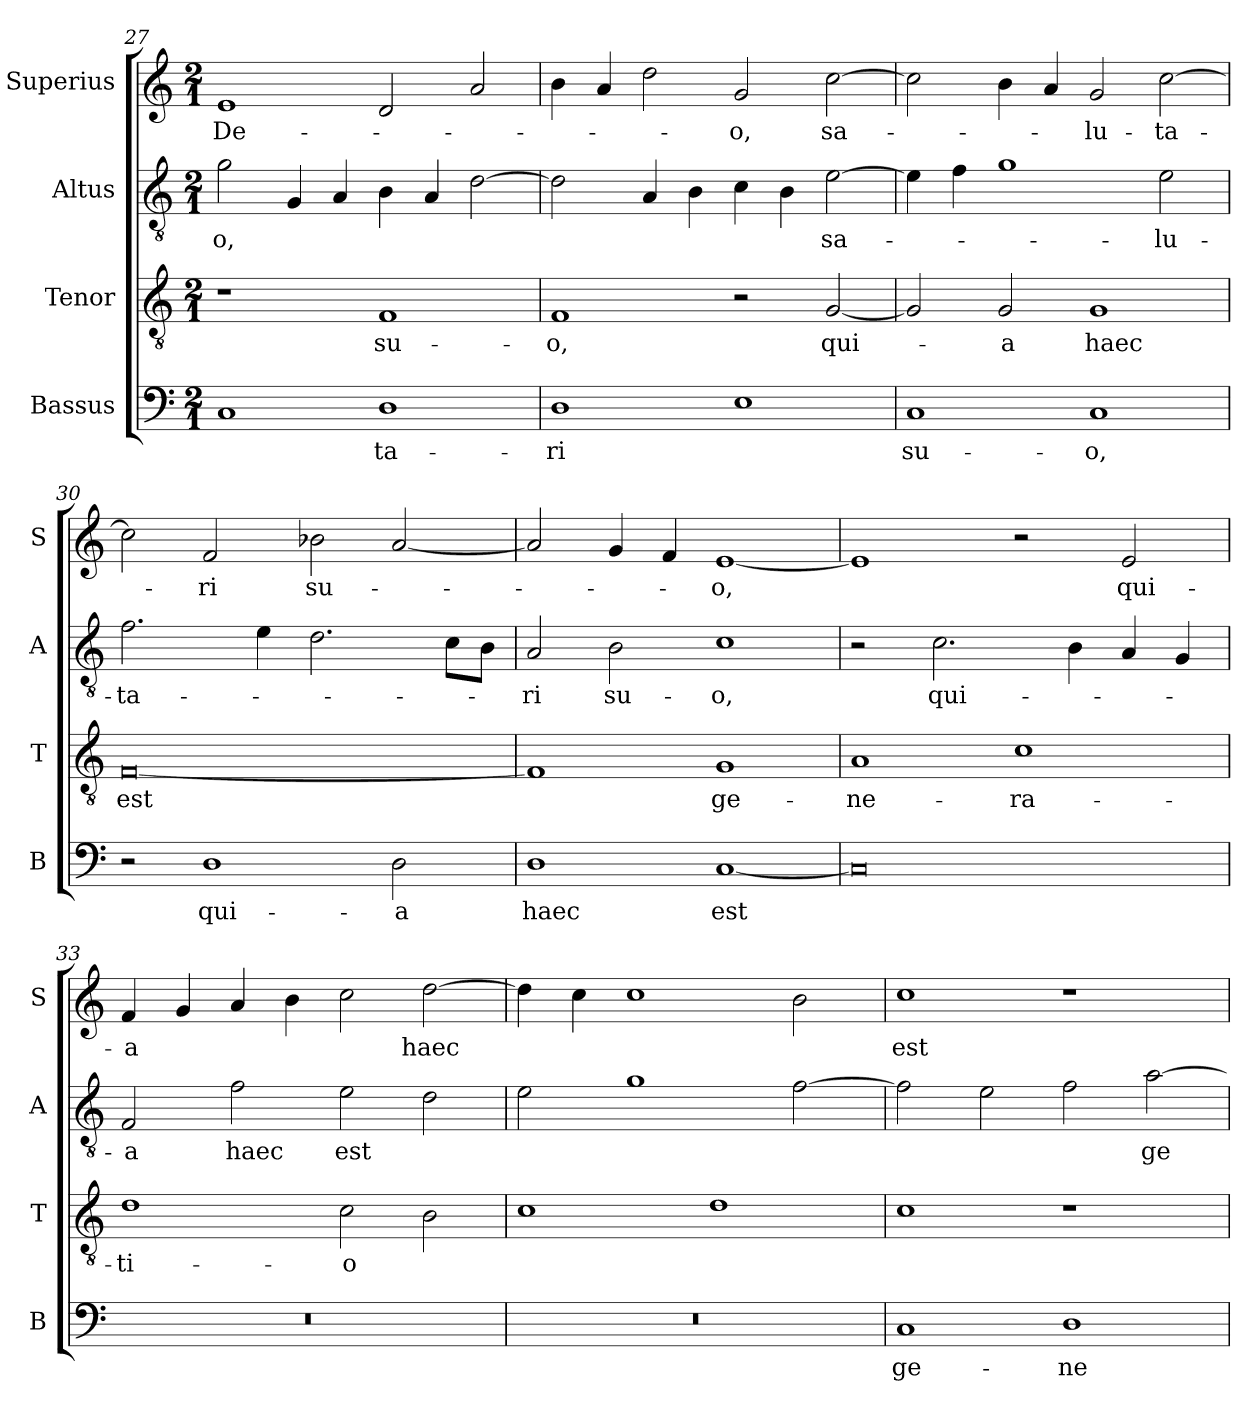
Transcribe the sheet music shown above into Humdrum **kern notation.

**kern	**text	**kern	**text	**kern	**text	**kern	**text
*part4	*part4	*part3	*part3	*part2	*part2	*part1	*part1
*staff4	*staff4	*staff3	*staff3	*staff2	*staff2	*staff1	*staff1
*I"Bassus	*	*I"Tenor	*	*I"Altus	*	*I"Superius	*
*I'B	*	*I'T	*	*I'A	*	*I'S	*
*clefF4	*	*clefGv2	*	*clefGv2	*	*clefG2	*
*k[]	*	*k[]	*	*k[]	*	*k[]	*
*M2/1	*	*M2/1	*	*M2/1	*	*M2/1	*
=27	=27	=27	=27	=27	=27	=27	=27
1C	.	1r	.	2g	-o,	1e	De-
.	.	.	.	4G	.	.	.
.	.	.	.	4A	.	.	.
1D	-ta-	1F	su-	4B	.	2d	.
.	.	.	.	4A	.	.	.
.	.	.	.	[2d	.	2a	.
=28	=28	=28	=28	=28	=28	=28	=28
1D	-ri	1F	-o,	2d]	.	4b	.
.	.	.	.	.	.	4a	.
.	.	.	.	4A	.	2dd	.
.	.	.	.	4B	.	.	.
1E	.	2r	.	4c	.	2g	-o,
.	.	.	.	4B	.	.	.
.	.	[2G	qui-	[2e	sa-	[2cc	sa-
=29	=29	=29	=29	=29	=29	=29	=29
1C	su-	2G]	.	4e]	.	2cc]	.
.	.	.	.	4f	.	.	.
.	.	2G	-a	1g	.	4b	.
.	.	.	.	.	.	4a	.
1C	-o,	1G	haec	.	.	2g	-lu-
.	.	.	.	2e	-lu-	[2cc	-ta-
=30	=30	=30	=30	=30	=30	=30	=30
2r	.	[0F	est	2.f	-ta-	2cc]	.
1D	qui-	.	.	.	.	2f	-ri
.	.	.	.	4e	.	.	.
.	.	.	.	2.d	.	2b-X	su-
2D	-a	.	.	.	.	[2a	.
.	.	.	.	8cL	.	.	.
.	.	.	.	8BJ	.	.	.
=31	=31	=31	=31	=31	=31	=31	=31
1D	haec	1F]	.	2A	-ri	2a]	.
.	.	.	.	2B	su-	4g	.
.	.	.	.	.	.	4f	.
[1C	est	1G	ge-	1c	-o,	[1e	-o,
=32	=32	=32	=32	=32	=32	=32	=32
0C]	.	1A	-ne-	2r	.	1e]	.
.	.	.	.	2.c	qui-	.	.
.	.	1c	-ra-	.	.	2r	.
.	.	.	.	4B	.	.	.
.	.	.	.	4A	.	2e	qui-
.	.	.	.	4G	.	.	.
=33	=33	=33	=33	=33	=33	=33	=33
0r	.	1d	-ti-	2F	-a	4f	-a
.	.	.	.	.	.	4g	.
.	.	.	.	2f	haec	4a	.
.	.	.	.	.	.	4b	.
.	.	2c	-o	2e	est	2cc	.
.	.	2B	.	2d	.	[2dd	haec
=34	=34	=34	=34	=34	=34	=34	=34
0r	.	1c	.	2e	.	4dd]	.
.	.	.	.	.	.	4cc	.
.	.	.	.	1g	.	1cc	.
.	.	1d	.	.	.	.	.
.	.	.	.	[2f	.	2b	.
=35	=35	=35	=35	=35	=35	=35	=35
1C	ge-	1c	.	2f]	.	1cc	est
.	.	.	.	2e	.	.	.
1D	-ne-	1r	.	2f	.	1r	.
.	.	.	.	[2a	ge-	.	.
=	=	=	=	=	=	=	=
*-	*-	*-	*-	*-	*-	*-	*-
